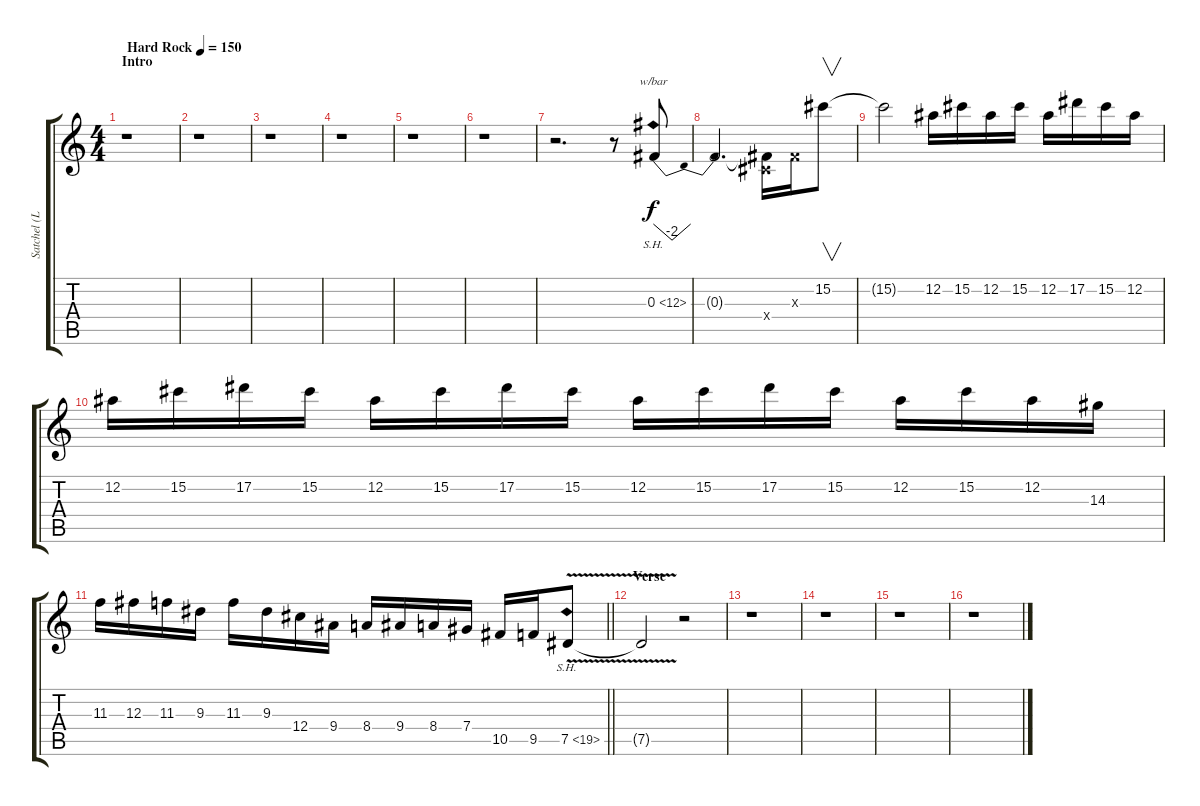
\track ("Satchel (Lead)" "Satchel (L") {instrument distortionguitar bank 255}
\staff {score tabs}
\tuning (Eb4 Bb3 Gb3 Db3 Ab2 Eb2) {hide}
\ts (4 4)
\section ("" "Intro")
\tempo (150 "Hard Rock")
\clef g2
\ks c
r.1{dy f instrument distortionguitar} |
r.1 |
r.1 |
r.1 |
r.1 |
r.1 |
r.2{d} r.8 0.3{sh 12}.8{tbe (dip default 0 0 30 -8 60 0)} |
0.3{t}.2{d} (0.3{t} 0.4{x}).16 0.3{x}.16 15.2.8{v} |
15.2{t}.2 12.2.16 15.2.16 12.2.16 15.2.16 12.2.16 17.2.16 15.2.16 12.2.16 |
12.2.16 15.2.16 17.2.16 15.2.16 12.2.16 15.2.16 17.2.16 15.2.16 12.2.16 15.2.16 17.2.16 15.2.16 12.2.16 15.2.16 12.2.16 14.3.16 |
\barLineRight lightlight
11.3.16 12.3.16 11.3.16 9.3.16 11.3.16 9.3.16 12.4.16 9.4.16 8.4.16 9.4.16 8.4.16 7.4.16 10.5.16 9.5.16 7.5{sh 12 v}.8 |
\section ("" "Verse")
7.5{t}.2 r.2 |
r.1 |
r.1 |
r.1 |
r.1
